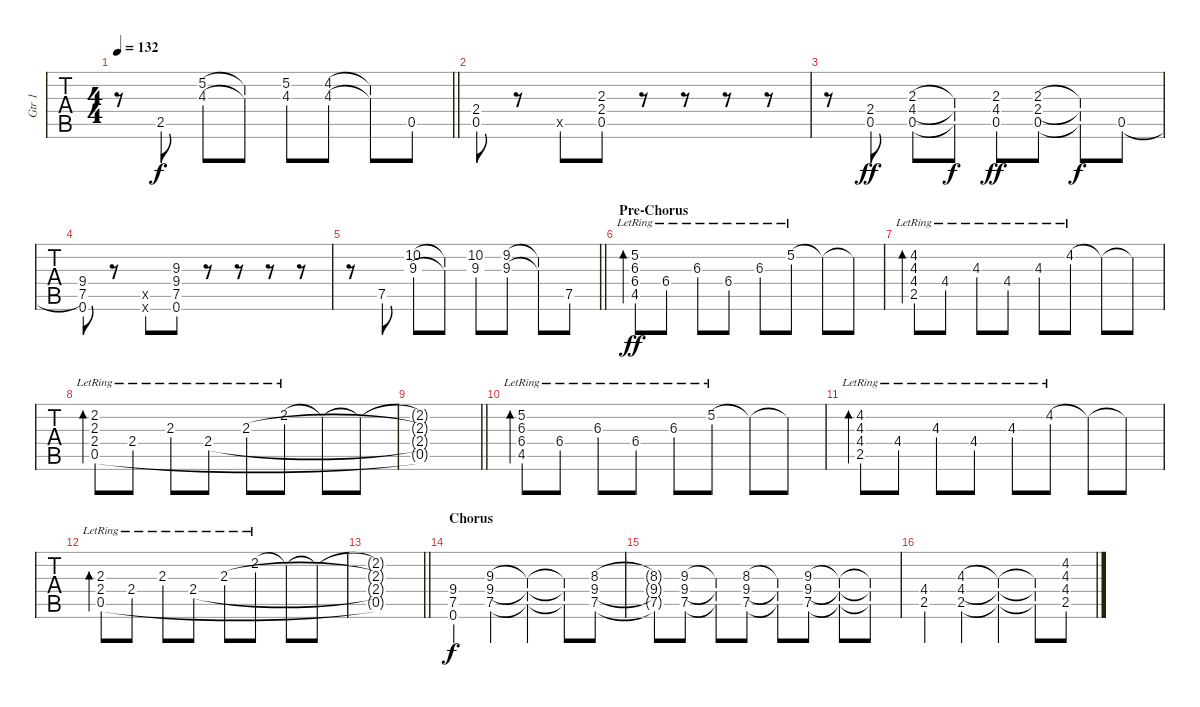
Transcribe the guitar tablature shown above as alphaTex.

\track ("Gtr 1" "Gtr 1") {instrument overdrivenguitar}
\staff {tabs}
\tuning (E4 B3 G3 D3 A2 E2) {hide}
\ts (4 4)
\tempo 132
\clef g2
\barLineRight lightlight
\ks c
r.8{dy f} 2.5.8 (5.2 4.3).8 (5.2{t} 4.3{t}).8 (5.2 4.3).8 (4.2 4.3).8 (4.2{t} 4.3{t}).8 0.5.8 |
(2.4 0.5).8 r.8 0.5{x}.8 (2.3 2.4 0.5).8 r.8 r.8 r.8 r.8 |
r.8 (2.4 0.5).8{dy ff} (2.3 4.4 0.5).8 (2.3{t} 4.4{t} 0.5{t}).8{dy f} (2.3 4.4 0.5).8{dy ff} (2.3 2.4 0.5).8 (2.3{t} 2.4{t} 0.5{t}).8{dy f} 0.5{h}.8 |
(9.4 7.5 0.6).8 r.8 (0.5{x} 0.6{x}).8 (9.3 9.4 7.5 0.6).8 r.8 r.8 r.8 r.8 |
\barLineRight lightlight
r.8 7.5.8 (10.2 9.3).8 (10.2{t} 9.3{t}).8 (10.2 9.3).8 (9.2 9.3).8 (9.2{t} 9.3{t}).8 7.5.8 |
\section ("" "Pre-Chorus")
(5.2{lr} 6.3{lr} 6.4{lr} 4.5{lr}).8{bd 240 dy ff} 6.4{lr}.8 6.3{lr}.8 6.4{lr}.8 6.3{lr}.8 5.2{lr}.8 5.2{t}.8 5.2{t}.8 |
(4.2{lr} 4.3{lr} 4.4{lr} 2.5{lr}).8{bd 240} 4.4{lr}.8 4.3{lr}.8 4.4{lr}.8 4.3{lr}.8 4.2{lr}.8 4.2{t}.8 4.2{t}.8 |
(2.2{lr} 2.3{lr} 2.4{lr} 0.5{lr}).8{bd 240} 2.4{lr}.8 2.3{lr}.8 2.4{lr}.8 2.3{lr}.8 2.2{lr}.8 2.2{t}.8 2.2{t}.8 |
\barLineRight lightlight
(2.2{t} 2.3{t} 2.4{t} 0.5{t}).1 |
(5.2{lr} 6.3{lr} 6.4{lr} 4.5{lr}).8{bd 240} 6.4{lr}.8 6.3{lr}.8 6.4{lr}.8 6.3{lr}.8 5.2{lr}.8 5.2{t}.8 5.2{t}.8 |
(4.2{lr} 4.3{lr} 4.4{lr} 2.5{lr}).8{bd 240} 4.4{lr}.8 4.3{lr}.8 4.4{lr}.8 4.3{lr}.8 4.2{lr}.8 4.2{t}.8 4.2{t}.8 |
(2.3{lr} 2.4{lr} 0.5{lr}).8{bd 240} 2.4{lr}.8 2.3{lr}.8 2.4{lr}.8 2.3{lr}.8 2.2{lr}.8 2.2{t}.8 2.2{t}.8 |
\barLineRight lightlight
(2.2{t} 2.3{t} 2.4{t} 0.5{t}).1 |
\section ("" "Chorus")
(9.4 7.5 0.6).4{dy f} (9.3 9.4 7.5).4 (9.3{t} 9.4{t} 7.5{t}).4 (9.3{t} 9.4{t} 7.5{t}).8 (8.3 9.4 7.5).8 |
(8.3{t} 9.4{t} 7.5{t}).8 (9.3 9.4 7.5).8 (9.3{t} 9.4{t} 7.5{t}).8 (8.3 9.4 7.5).8 (8.3{t} 9.4{t} 7.5{t}).8 (9.3 9.4 7.5).8 (9.3{t} 9.4{t} 7.5{t}).8 (9.3{t} 9.4{t} 7.5{t}).8 |
(4.4 2.5).4 (4.3 4.4 2.5).4 (4.3{t} 4.4{t} 2.5{t}).4 (4.3{t} 4.4{t} 2.5{t}).8 (4.2 4.3 4.4 2.5).8
